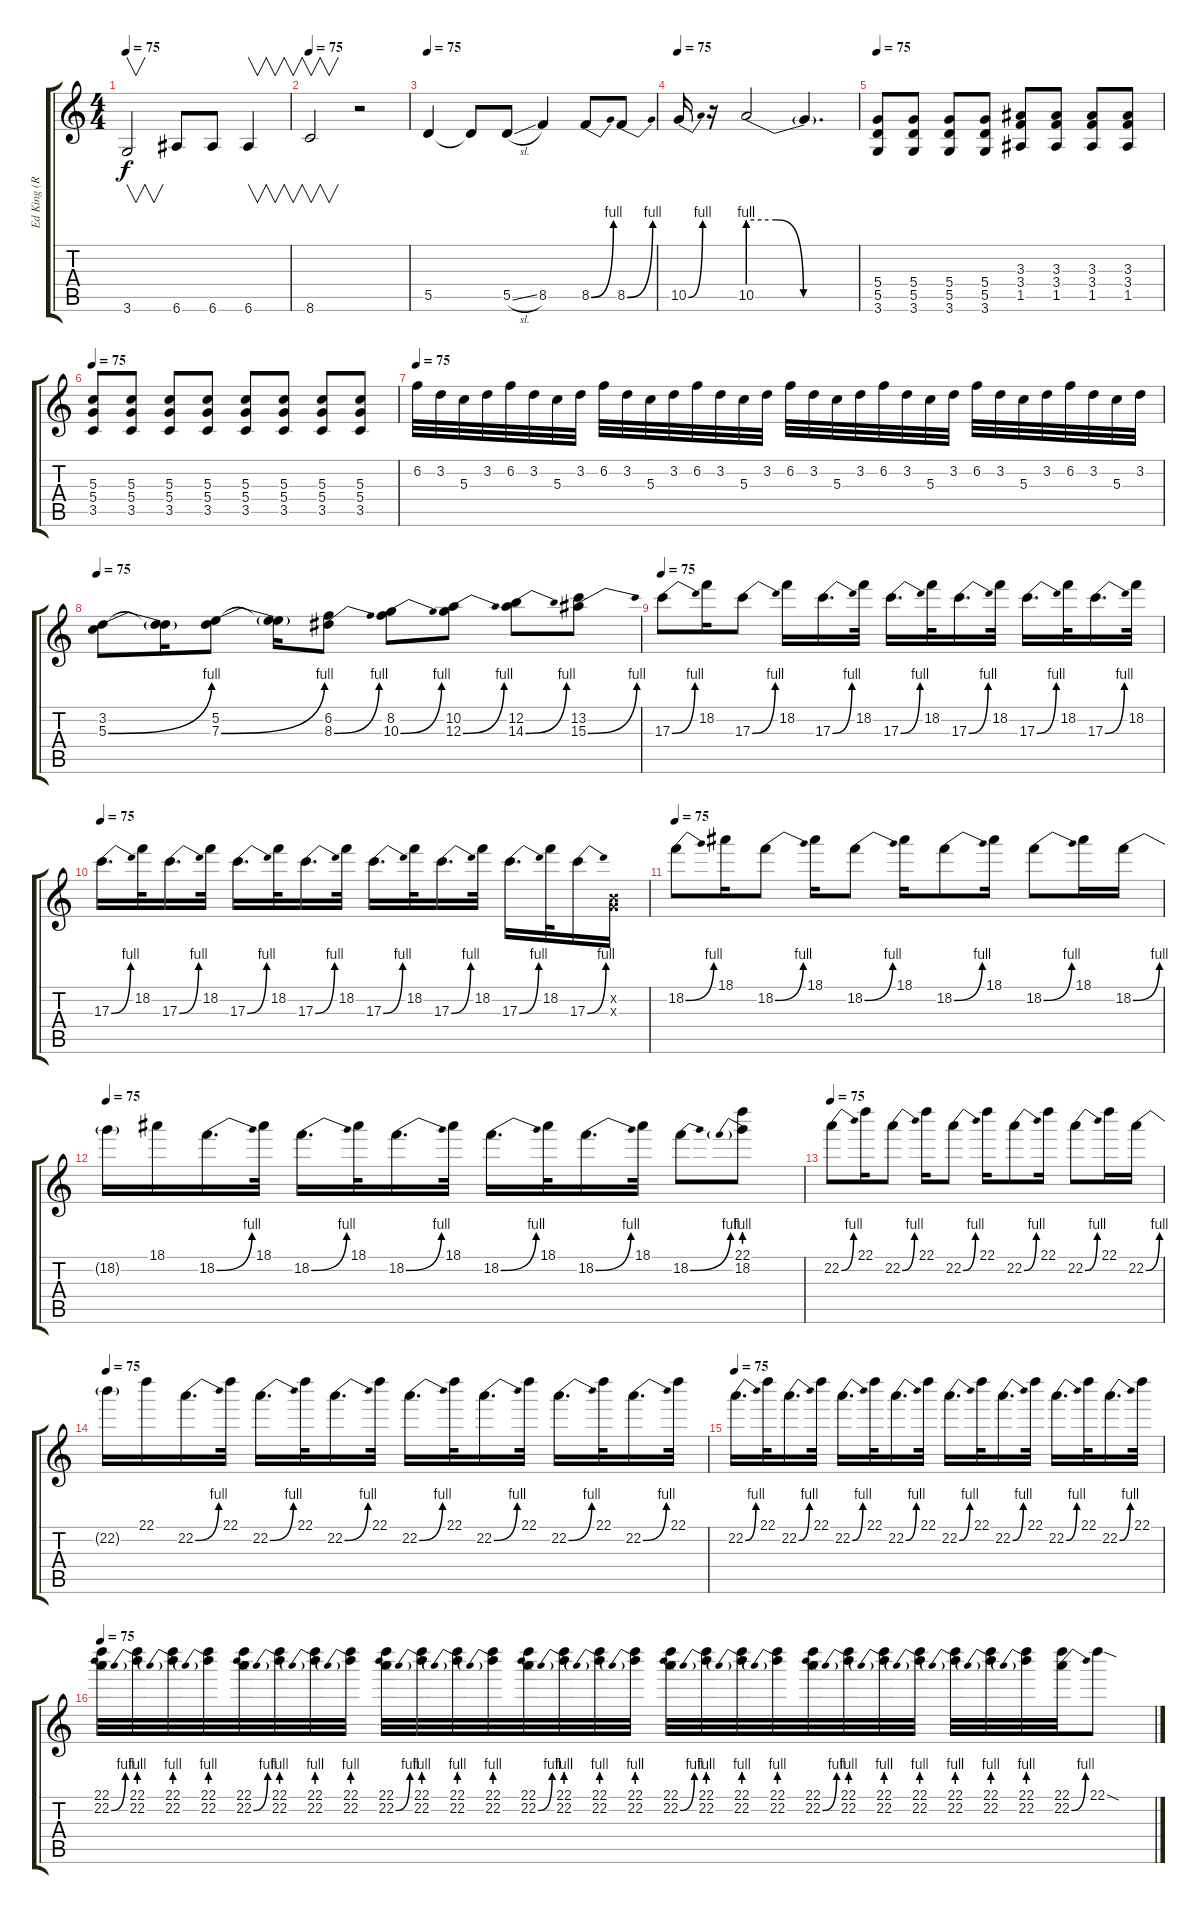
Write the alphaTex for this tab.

\track ("Ed King (Rhythm/Solo guitar)" "Ed King (R") {instrument distortionguitar}
\staff {score tabs}
\tuning (E4 B3 G3 D3 A2 E2) {hide}
\ts (4 4)
\tempo 75
\clef g2
\ks c
3.6.2{v dy f volume 13} 6.6.8 6.6.8 6.6.4{v} |
\tempo 75
8.6.2{v} r.2 |
\tempo 75
5.5.4 5.5{t}.8 5.5{sl}.8 8.5.4 8.5{be (bend 0 0 60 4)}.8 8.5{be (bend 0 0 60 4)}.8 |
\tempo 75
10.5{be (bend 0 0 60 4)}.16 r.16 10.5{be (custom 0 4 15 4 30 0 60 0)}.2 10.5{t}.4{d} |
\tempo 75
(5.4 5.5 3.6).8{volume 9} (5.4 5.5 3.6).8 (5.4 5.5 3.6).8 (5.4 5.5 3.6).8 (3.3 3.4 1.5).8 (3.3 3.4 1.5).8 (3.3 3.4 1.5).8 (3.3 3.4 1.5).8 |
\tempo 75
(5.3 5.4 3.5).8 (5.3 5.4 3.5).8 (5.3 5.4 3.5).8 (5.3 5.4 3.5).8 (5.3 5.4 3.5).8 (5.3 5.4 3.5).8 (5.3 5.4 3.5).8 (5.3 5.4 3.5).8 |
\tempo 75
6.2.32{volume 11 instrument overdrivenguitar} 3.2.32 5.3.32 3.2.32 6.2.32 3.2.32 5.3.32 3.2.32 6.2.32 3.2.32 5.3.32 3.2.32 6.2.32 3.2.32 5.3.32 3.2.32 6.2.32 3.2.32 5.3.32 3.2.32 6.2.32 3.2.32 5.3.32 3.2.32 6.2.32 3.2.32 5.3.32 3.2.32 6.2.32 3.2.32 5.3.32 3.2.32 |
\tempo 75
(3.2 5.3{be (bend 0 0 60 4)}).8 (3.2{t} 5.3{t}).16 (5.2 7.3{be (bend 0 0 60 4)}).8 (5.2{t} 7.3{t}).16 (6.2 8.3{be (bend 0 0 60 4)}).8 (8.2 10.3{be (bend 0 0 60 4)}).8 (10.2 12.3{be (bend 0 0 60 4)}).8 (12.2 14.3{be (bend 0 0 60 4)}).8 (13.2 15.3{be (bend 0 0 60 4)}).8 |
\tempo 75
17.3{be (bend 0 0 60 4)}.8 18.2.16 17.3{be (bend 0 0 60 4)}.8 18.2.16 17.3{be (bend 0 0 60 4)}.16{d} 18.2.32 17.3{be (bend 0 0 60 4)}.16{d} 18.2.32 17.3{be (bend 0 0 60 4)}.16{d} 18.2.32 17.3{be (bend 0 0 60 4)}.16{d} 18.2.32 17.3{be (bend 0 0 60 4)}.16{d} 18.2.32 |
\tempo 75
17.3{be (bend 0 0 60 4)}.16{d} 18.2.32 17.3{be (bend 0 0 60 4)}.16{d} 18.2.32 17.3{be (bend 0 0 60 4)}.16{d} 18.2.32 17.3{be (bend 0 0 60 4)}.16{d} 18.2.32 17.3{be (bend 0 0 60 4)}.16{d} 18.2.32 17.3{be (bend 0 0 60 4)}.16{d} 18.2.32 17.3{be (bend 0 0 60 4)}.16{d} 18.2.32 17.3{be (bend 0 0 60 4)}.16 (0.2{x} 0.3{x}).16 |
\tempo 75
18.2{be (bend 0 0 60 4)}.8 18.1.16 18.2{be (bend 0 0 60 4)}.8 18.1.16 18.2{be (bend 0 0 60 4)}.8 18.1.16 18.2{be (bend 0 0 60 4)}.8 18.1.16 18.2{be (bend 0 0 60 4)}.8 18.1.16 18.2{be (bend 0 0 60 4)}.16 |
\tempo 75
18.2{t}.16 18.1.16 18.2{be (bend 0 0 60 4)}.16{d} 18.1.32 18.2{be (bend 0 0 60 4)}.16{d} 18.1.32 18.2{be (bend 0 0 60 4)}.16{d} 18.1.32 18.2{be (bend 0 0 60 4)}.16{d} 18.1.32 18.2{be (bend 0 0 60 4)}.16{d} 18.1.32 18.2{be (bend 0 0 60 4)}.8 (22.1 18.2{be (prebend 0 4 60 4)}).8 |
\tempo 75
22.2{be (bend 0 0 60 4)}.8 22.1.16 22.2{be (bend 0 0 60 4)}.8 22.1.16 22.2{be (bend 0 0 60 4)}.8 22.1.16 22.2{be (bend 0 0 60 4)}.8 22.1.16 22.2{be (bend 0 0 60 4)}.8 22.1.16 22.2{be (bend 0 0 60 4)}.16 |
\tempo 75
22.2{t}.16 22.1.16 22.2{be (bend 0 0 60 4)}.16{d} 22.1.32 22.2{be (bend 0 0 60 4)}.16{d} 22.1.32 22.2{be (bend 0 0 60 4)}.16{d} 22.1.32 22.2{be (bend 0 0 60 4)}.16{d} 22.1.32 22.2{be (bend 0 0 60 4)}.16{d} 22.1.32 22.2{be (bend 0 0 60 4)}.16{d} 22.1.32 22.2{be (bend 0 0 60 4)}.16{d} 22.1.32 |
\tempo 75
22.2{be (bend 0 0 60 4)}.16{d} 22.1.32 22.2{be (bend 0 0 60 4)}.16{d} 22.1.32 22.2{be (bend 0 0 60 4)}.16{d} 22.1.32 22.2{be (bend 0 0 60 4)}.16{d} 22.1.32 22.2{be (bend 0 0 60 4)}.16{d} 22.1.32 22.2{be (bend 0 0 60 4)}.16{d} 22.1.32 22.2{be (bend 0 0 60 4)}.16{d} 22.1.32 22.2{be (bend 0 0 60 4)}.16{d} 22.1.32 |
\tempo 75
(22.1 22.2{be (bend 0 0 60 4)}).32 (22.1 22.2{be (prebend 0 4 60 4)}).32 (22.1 22.2{be (prebend 0 4 60 4)}).32 (22.1 22.2{be (prebend 0 4 60 4)}).32 (22.1 22.2{be (bend 0 0 60 4)}).32 (22.1 22.2{be (prebend 0 4 60 4)}).32 (22.1 22.2{be (prebend 0 4 60 4)}).32 (22.1 22.2{be (prebend 0 4 60 4)}).32 (22.1 22.2{be (bend 0 0 60 4)}).32 (22.1 22.2{be (prebend 0 4 60 4)}).32 (22.1 22.2{be (prebend 0 4 60 4)}).32 (22.1 22.2{be (prebend 0 4 60 4)}).32 (22.1 22.2{be (bend 0 0 60 4)}).32 (22.1 22.2{be (prebend 0 4 60 4)}).32 (22.1 22.2{be (prebend 0 4 60 4)}).32 (22.1 22.2{be (prebend 0 4 60 4)}).32 (22.1 22.2{be (bend 0 0 60 4)}).32 (22.1 22.2{be (prebend 0 4 60 4)}).32 (22.1 22.2{be (prebend 0 4 60 4)}).32 (22.1 22.2{be (prebend 0 4 60 4)}).32 (22.1 22.2{be (bend 0 0 60 4)}).32 (22.1 22.2{be (prebend 0 4 60 4)}).32 (22.1 22.2{be (prebend 0 4 60 4)}).32 (22.1 22.2{be (prebend 0 4 60 4)}).32 (22.1 22.2{be (prebend 0 4 60 4)}).32 (22.1 22.2{be (prebend 0 4 60 4)}).32 (22.1 22.2{be (prebend 0 4 60 4)}).32 (22.1 22.2{be (bend 0 0 60 4)}).32 22.1{sod}.8
